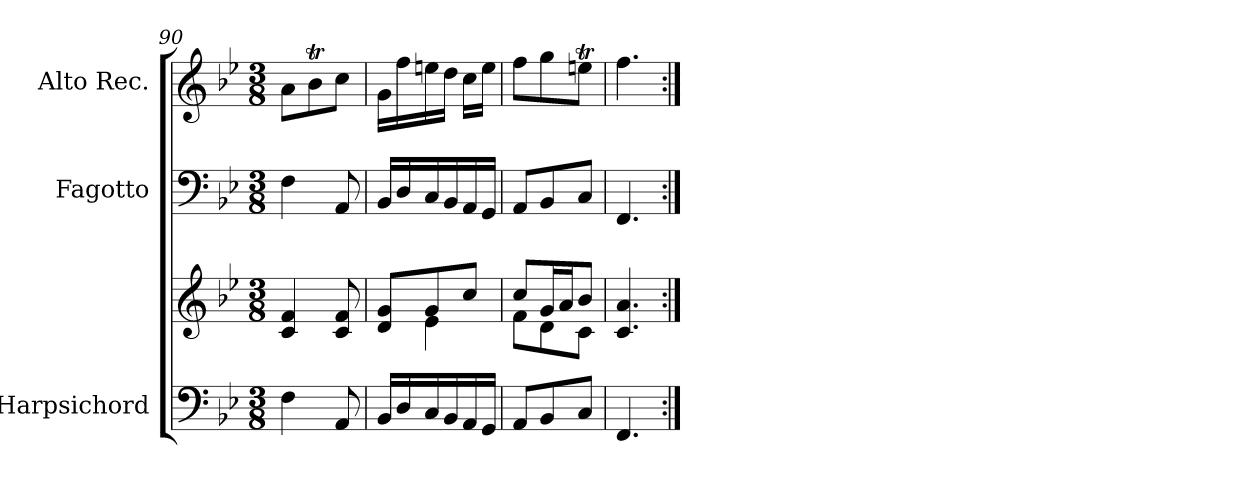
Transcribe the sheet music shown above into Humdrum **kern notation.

**kern	**kern	**kern	**kern
*part3	*part3	*part2	*part1
*staff4	*staff3	*staff2	*staff1
*I"Harpsichord	*	*I"Fagotto	*I"Alto Rec.
*I'Hch.	*	*	*I'A.
*clefF4	*clefG2	*clefF4	*clefG2
*k[b-e-]	*k[b-e-]	*k[b-e-]	*k[b-e-]
*M3/8	*M3/8	*M3/8	*M3/8
=90	=90	=90	=90
4F\	4c/ 4f/	4F\	8a\L
.	.	.	8b-T\
8AA/	8c/ 8f/	8AA/	8cc\J
=91	=91	=91	=91
*	*^	*	*
16BB-/LL	8d/ 8g/L	8ryy	16BB-/LL	16g\LL
16D/	.	.	16D/	16ff\
16C/	8g/	4e-\	16C/	16een\
16BB-/	.	.	16BB-/	16dd\JJ
16AA/	8cc/J	.	16AA/	16cc\LL
16GG/JJ	.	.	16GG/JJ	16ee\JJ
=92	=92	=92	=92	=92
8AA/L	8cc/L	8f\L	8AA/L	8ff\L
8BB-/	16g/L	8d\	8BB-/	8gg\
.	16a/J	.	.	.
8C/J	8b-/J	8c\J	8C/J	8eent\J
*	*v	*v	*	*
!!LO:LB:g=z
=93	=93	=93	=93
4.FF/	4.c/ 4.a/	4.FF/	4.ff\
=:|!	=:|!	=:|!	=:|!
*-	*-	*-	*-
